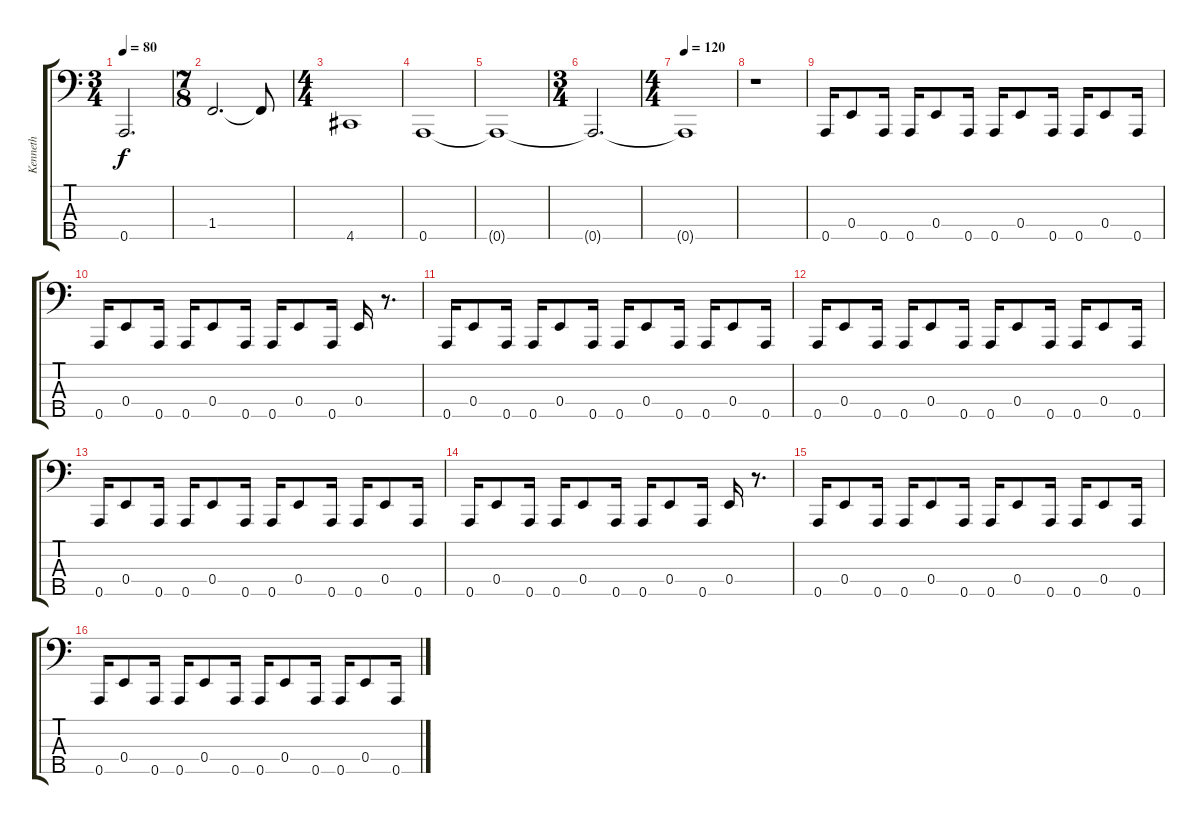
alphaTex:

\track ("Kenneth" "Kenneth") {instrument electricbasspick}
\staff {score tabs}
\tuning (G2 D2 A1 E1 A0) {hide}
\ts (3 4)
\tempo 80
\clef f4
\ks c
0.5.2{d dy f} |
\ts (7 8)
1.4.2{d} 1.4{t}.8 |
\ts (4 4)
4.5.1 |
0.5.1 |
0.5{t}.1 |
\ts (3 4)
0.5{t}.2{d} |
\ts (4 4)
\tempo 120
0.5{t}.1 |
r.1 |
0.5.16 0.4.8 0.5.16 0.5.16 0.4.8 0.5.16 0.5.16 0.4.8 0.5.16 0.5.16 0.4.8 0.5.16 |
0.5.16 0.4.8 0.5.16 0.5.16 0.4.8 0.5.16 0.5.16 0.4.8 0.5.16 0.4.16 r.8{d} |
0.5.16 0.4.8 0.5.16 0.5.16 0.4.8 0.5.16 0.5.16 0.4.8 0.5.16 0.5.16 0.4.8 0.5.16 |
0.5.16 0.4.8 0.5.16 0.5.16 0.4.8 0.5.16 0.5.16 0.4.8 0.5.16 0.5.16 0.4.8 0.5.16 |
0.5.16 0.4.8 0.5.16 0.5.16 0.4.8 0.5.16 0.5.16 0.4.8 0.5.16 0.5.16 0.4.8 0.5.16 |
0.5.16 0.4.8 0.5.16 0.5.16 0.4.8 0.5.16 0.5.16 0.4.8 0.5.16 0.4.16 r.8{d} |
0.5.16 0.4.8 0.5.16 0.5.16 0.4.8 0.5.16 0.5.16 0.4.8 0.5.16 0.5.16 0.4.8 0.5.16 |
0.5.16 0.4.8 0.5.16 0.5.16 0.4.8 0.5.16 0.5.16 0.4.8 0.5.16 0.5.16 0.4.8 0.5.16
